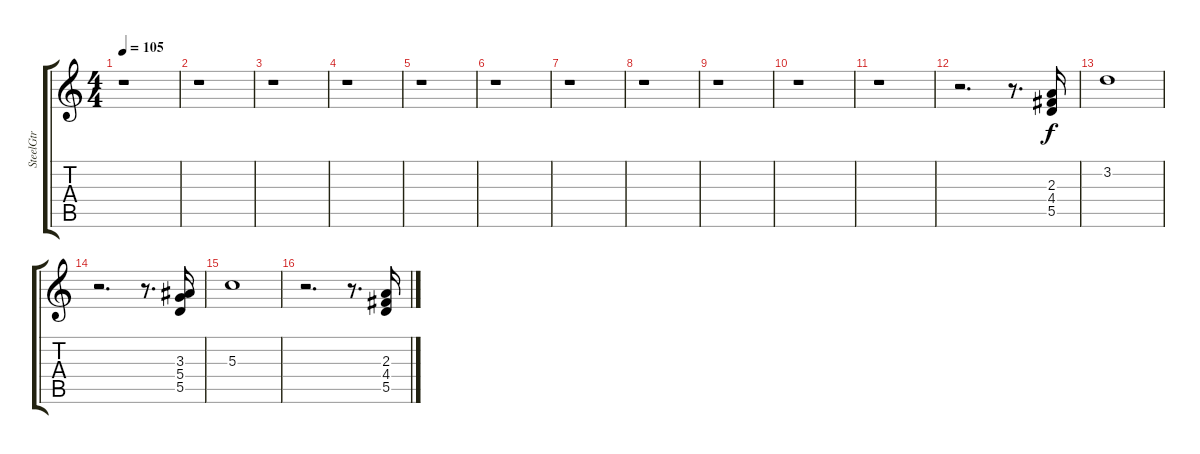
\track ("SteelGtr" "SteelGtr") {instrument acousticguitarsteel}
\staff {score tabs}
\tuning (E4 B3 G3 D3 A2 E2) {hide}
\ts (4 4)
\tempo 105
\clef g2
\ks c
r.1{dy f} |
r.1 |
r.1 |
r.1 |
r.1 |
r.1 |
r.1 |
r.1 |
r.1 |
r.1 |
r.1 |
r.2{d} r.8{d} (2.3 4.4 5.5).16 |
3.2.1 |
r.2{d} r.8{d} (3.3 5.4 5.5).16 |
5.3.1 |
r.2{d} r.8{d} (2.3 4.4 5.5).16
